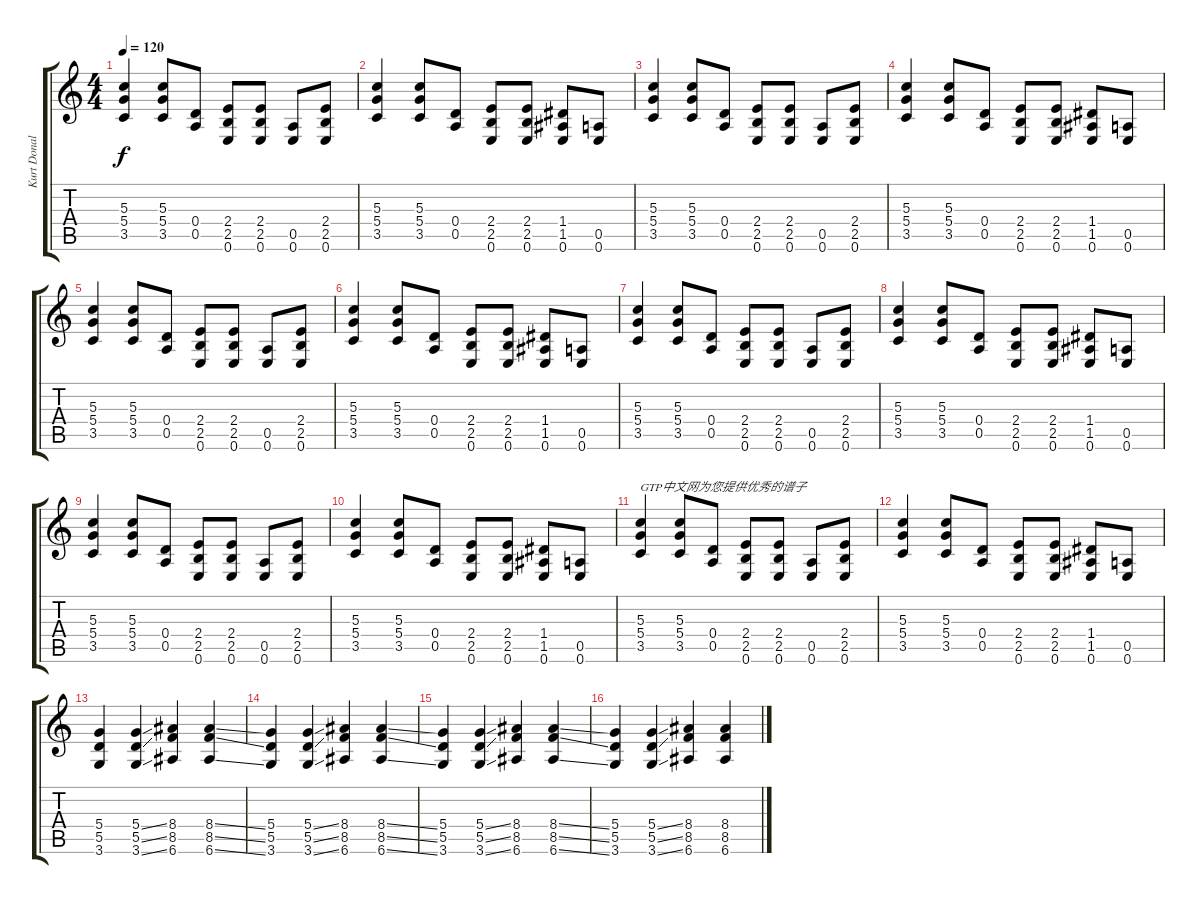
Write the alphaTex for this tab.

\track ("Kurt Donald Cobain (Guitare)" "Kurt Donal") {instrument distortionguitar}
\staff {score tabs}
\tuning (E4 B3 G3 D3 A2 E2) {hide}
\ts (4 4)
\tempo 120
\clef g2
\ks c
(5.3 5.4 3.5).4{dy f instrument distortionguitar} (5.3 5.4 3.5).8 (0.4 0.5).8 (2.4 2.5 0.6).8 (2.4 2.5 0.6).8 (0.5 0.6).8 (2.4 2.5 0.6).8 |
(5.3 5.4 3.5).4 (5.3 5.4 3.5).8 (0.4 0.5).8 (2.4 2.5 0.6).8 (2.4 2.5 0.6).8 (1.4 1.5 0.6).8 (0.5 0.6).8 |
(5.3 5.4 3.5).4 (5.3 5.4 3.5).8 (0.4 0.5).8 (2.4 2.5 0.6).8 (2.4 2.5 0.6).8 (0.5 0.6).8 (2.4 2.5 0.6).8 |
(5.3 5.4 3.5).4 (5.3 5.4 3.5).8 (0.4 0.5).8 (2.4 2.5 0.6).8{volume 13} (2.4 2.5 0.6).8 (1.4 1.5 0.6).8 (0.5 0.6).8 |
(5.3 5.4 3.5).4 (5.3 5.4 3.5).8 (0.4 0.5).8 (2.4 2.5 0.6).8 (2.4 2.5 0.6).8 (0.5 0.6).8 (2.4 2.5 0.6).8 |
(5.3 5.4 3.5).4 (5.3 5.4 3.5).8 (0.4 0.5).8 (2.4 2.5 0.6).8 (2.4 2.5 0.6).8 (1.4 1.5 0.6).8 (0.5 0.6).8 |
(5.3 5.4 3.5).4 (5.3 5.4 3.5).8 (0.4 0.5).8 (2.4 2.5 0.6).8 (2.4 2.5 0.6).8 (0.5 0.6).8 (2.4 2.5 0.6).8 |
(5.3 5.4 3.5).4 (5.3 5.4 3.5).8 (0.4 0.5).8 (2.4 2.5 0.6).8 (2.4 2.5 0.6).8 (1.4 1.5 0.6).8 (0.5 0.6).8 |
(5.3 5.4 3.5).4 (5.3 5.4 3.5).8 (0.4 0.5).8 (2.4 2.5 0.6).8 (2.4 2.5 0.6).8 (0.5 0.6).8 (2.4 2.5 0.6).8 |
(5.3 5.4 3.5).4 (5.3 5.4 3.5).8 (0.4 0.5).8 (2.4 2.5 0.6).8 (2.4 2.5 0.6).8 (1.4 1.5 0.6).8 (0.5 0.6).8 |
(5.3 5.4 3.5).4{txt "GTP中文网为您提供优秀的谱子"} (5.3 5.4 3.5).8 (0.4 0.5).8 (2.4 2.5 0.6).8 (2.4 2.5 0.6).8 (0.5 0.6).8 (2.4 2.5 0.6).8 |
(5.3 5.4 3.5).4 (5.3 5.4 3.5).8 (0.4 0.5).8 (2.4 2.5 0.6).8 (2.4 2.5 0.6).8 (1.4 1.5 0.6).8 (0.5 0.6).8 |
(5.4 5.5 3.6).4 (5.4{ss} 5.5{ss} 3.6{ss}).4 (8.4 8.5 6.6).4 (8.4{ss} 8.5{ss} 6.6{ss}).4 |
(5.4 5.5 3.6).4 (5.4{ss} 5.5{ss} 3.6{ss}).4 (8.4 8.5 6.6).4 (8.4{ss} 8.5{ss} 6.6{ss}).4 |
(5.4 5.5 3.6).4 (5.4{ss} 5.5{ss} 3.6{ss}).4 (8.4 8.5 6.6).4 (8.4{ss} 8.5{ss} 6.6{ss}).4 |
(5.4 5.5 3.6).4 (5.4{ss} 5.5{ss} 3.6{ss}).4 (8.4 8.5 6.6).4 (8.4{ss} 8.5{ss} 6.6{ss}).4
